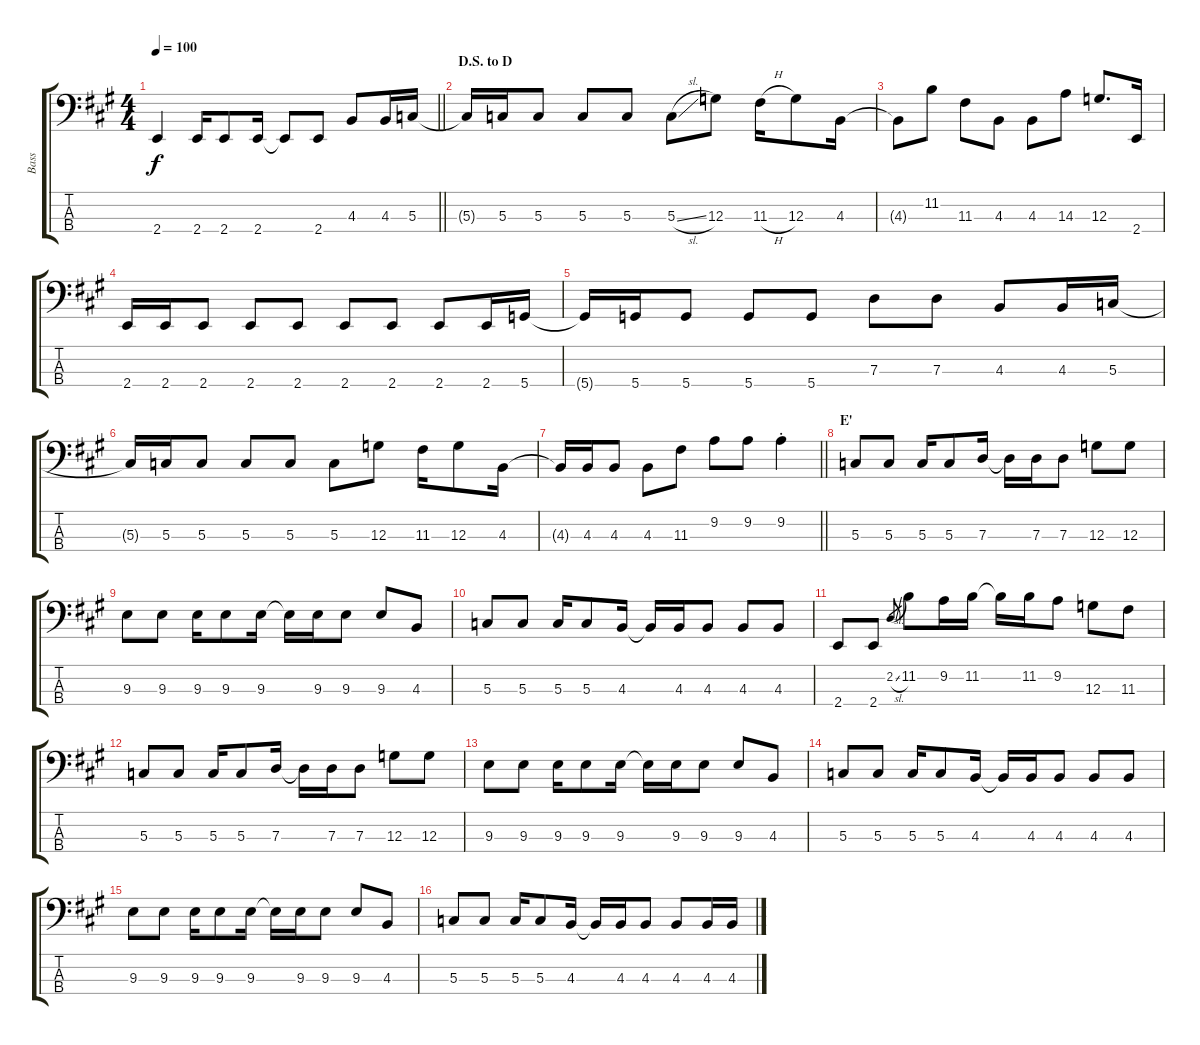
\track ("Bass" "Bass") {instrument electricbasspick}
\staff {score tabs}
\tuning (F2 C2 G1 D1) {hide}
\ts (4 4)
\tempo 100
\clef f4
\barLineRight lightlight
\ks a
2.4.4{dy f} 2.4.16 2.4.8 2.4.16 2.4{t}.8 2.4.8 4.3.8 4.3.16 5.3.16 |
\section ("" "D.S. to D")
5.3{t}.16 5.3.16 5.3.8 5.3.8 5.3.8 5.3{sl}.8 12.3.8 11.3{h}.16 12.3.8 4.3.16 |
4.3{t}.8 11.2.8 11.3.8 4.3.8 4.3.8 14.3.8 12.3.8{d} 2.4.16 |
2.4.16 2.4.16 2.4.8 2.4.8 2.4.8 2.4.8 2.4.8 2.4.8 2.4.16 5.4.16 |
5.4{t}.16 5.4.16 5.4.8 5.4.8 5.4.8 7.3.8 7.3.8 4.3.8 4.3.16 5.3.16 |
5.3{t}.16 5.3.16 5.3.8 5.3.8 5.3.8 5.3.8 12.3.8 11.3.16 12.3.8 4.3.16 |
\barLineRight lightlight
4.3{t}.16 4.3.16 4.3.8 4.3.8 11.3.8 9.2.8 9.2.8 9.2{st}.4 |
\section ("" "E'")
5.3.8 5.3.8 5.3.16 5.3.8 7.3.16 7.3{t}.16 7.3.16 7.3.8 12.3.8 12.3.8 |
9.3.8 9.3.8 9.3.16 9.3.8 9.3.16 9.3{t}.16 9.3.16 9.3.8 9.3.8 4.3.8 |
5.3.8 5.3.8 5.3.16 5.3.8 4.3.16 4.3{t}.16 4.3.16 4.3.8 4.3.8 4.3.8 |
2.4.8 2.4.8 2.2{sl}.8{gr} 11.2.8 9.2.16 11.2.16 11.2{t}.16 11.2.16 9.2.8 12.3.8 11.3.8 |
5.3.8 5.3.8 5.3.16 5.3.8 7.3.16 7.3{t}.16 7.3.16 7.3.8 12.3.8 12.3.8 |
9.3.8 9.3.8 9.3.16 9.3.8 9.3.16 9.3{t}.16 9.3.16 9.3.8 9.3.8 4.3.8 |
5.3.8 5.3.8 5.3.16 5.3.8 4.3.16 4.3{t}.16 4.3.16 4.3.8 4.3.8 4.3.8 |
9.3.8 9.3.8 9.3.16 9.3.8 9.3.16 9.3{t}.16 9.3.16 9.3.8 9.3.8 4.3.8 |
5.3.8 5.3.8 5.3.16 5.3.8 4.3.16 4.3{t}.16 4.3.16 4.3.8 4.3.8 4.3.16 4.3.16
